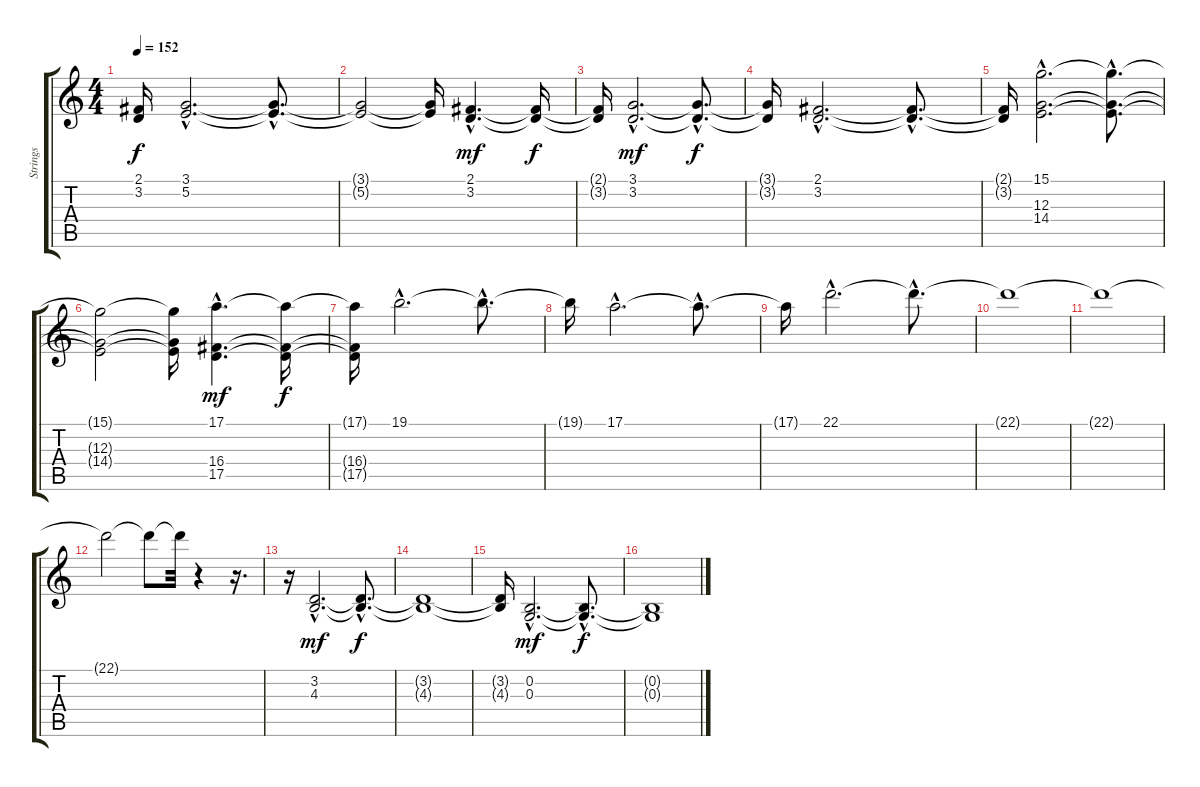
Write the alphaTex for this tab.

\track ("Strings" "Strings") {instrument stringensemble2}
\staff {score tabs}
\tuning (E4 B3 G3 D3 A2 E2) {hide}
\ts (4 4)
\tempo 152
\clef g2
\ks c
(2.1{t} 3.2{t}).16{dy f} (3.1{hac} 5.2{hac}).2{d} (3.1{hac t} 5.2{hac t}).8{d} |
(3.1{t} 5.2{t}).2 (3.1{t} 5.2{t}).16 (2.1{hac} 3.2{hac}).4{d dy mf} (2.1{t} 3.2{t}).16{dy f} |
(2.1{t} 3.2{t}).16 (3.1{hac} 3.2{hac}).2{d dy mf} (3.1{hac t} 3.2{hac t}).8{d dy f} |
(3.1{t} 3.2{t}).16 (2.1{hac} 3.2{hac}).2{d} (2.1{hac t} 3.2{hac t}).8{d} |
(2.1{t} 3.2{t}).16 (15.1{hac} 12.3{hac} 14.4{hac}).2{d} (15.1{hac t} 12.3{hac t} 14.4{hac t}).8{d} |
(15.1{t} 12.3{t} 14.4{t}).2 (15.1{t} 12.3{t} 14.4{t}).16 (17.1{hac} 16.4{hac} 17.5{hac}).4{d dy mf} (17.1{t} 16.4{t} 17.5{t}).16{dy f} |
(17.1{t} 16.4{t} 17.5{t}).16 19.1{hac}.2{d} 19.1{hac t}.8{d} |
19.1{t}.16 17.1{hac}.2{d} 17.1{hac t}.8{d} |
17.1{t}.16 22.1{hac}.2{d} 22.1{hac t}.8{d} |
22.1{t}.1 |
22.1{t}.1 |
22.1{t}.2 22.1{t}.8 22.1{t}.32 r.4 r.16{d} |
r.16 (3.2{hac} 4.3{hac}).2{d dy mf volume 11} (3.2{hac t} 4.3{hac t}).8{d dy f} |
(3.2{t} 4.3{t}).1 |
(3.2{t} 4.3{t}).16 (0.2{hac} 0.3{hac}).2{d dy mf} (0.2{hac t} 0.3{hac t}).8{d dy f} |
(0.2{t} 0.3{t}).1
